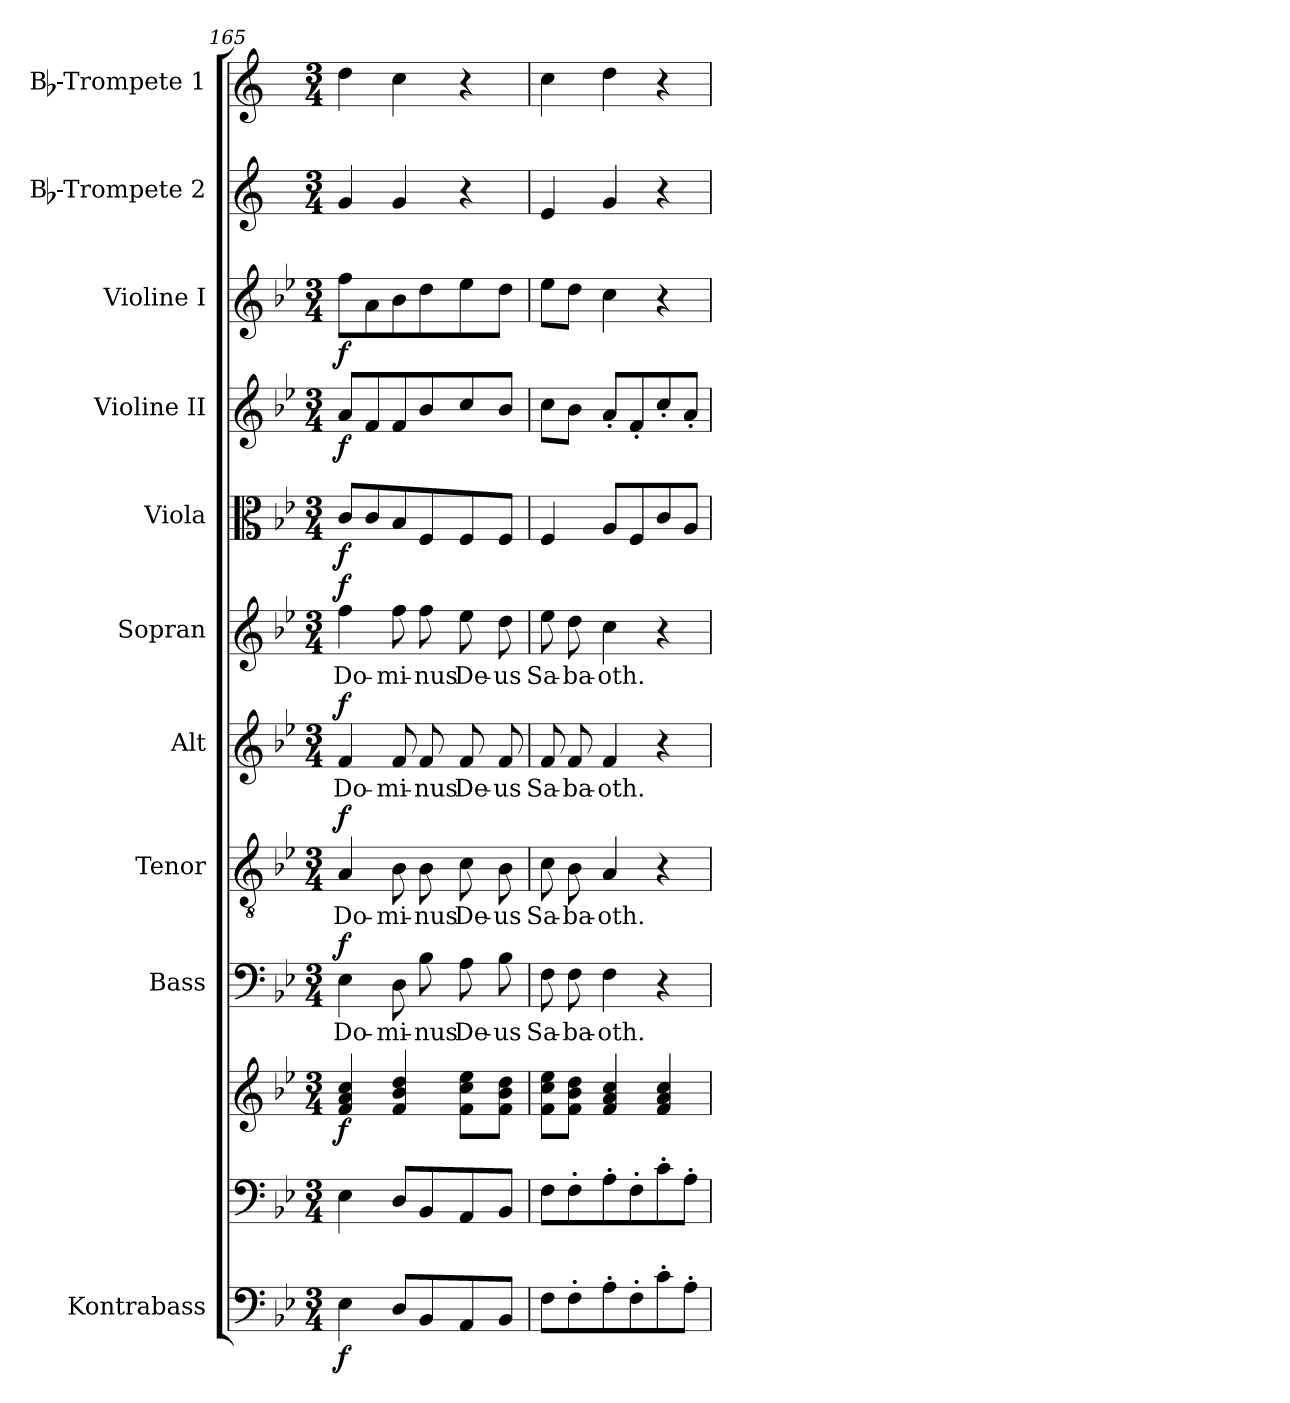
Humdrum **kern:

**kern	**dynam	**kern	**kern	**dynam	**kern	**text	**dynam	**kern	**text	**dynam	**kern	**text	**dynam	**kern	**text	**dynam	**kern	**dynam	**kern	**dynam	**kern	**dynam	**kern	**kern
*part11	*part11	*part10	*part10	*part10	*part9	*part9	*part9	*part8	*part8	*part8	*part7	*part7	*part7	*part6	*part6	*part6	*part5	*part5	*part4	*part4	*part3	*part3	*part2	*part1
*staff12	*staff12	*staff11	*staff10	*staff10/11	*staff9	*staff9	*staff9	*staff8	*staff8	*staff8	*staff7	*staff7	*staff7	*staff6	*staff6	*staff6	*staff5	*staff5	*staff4	*staff4	*staff3	*staff3	*staff2	*staff1
*I"Kontrabass	*	*	*	*	*I"Bass	*	*	*I"Tenor	*	*	*I"Alt	*	*	*I"Sopran	*	*	*I"Viola	*	*I"Violine II	*	*I"Violine I	*	*I"Bb-Trompete 2	*I"Bb-Trompete 1
*I'Kb.	*	*	*	*	*I'B.	*	*	*I'T.	*	*	*I'A.	*	*	*I'S.	*	*	*I'Vla.	*	*I'Vl. II	*	*I'Vl. I	*	*I'Bb Trp. 2	*I'Bb Trp. 1
*clefF4	*	*clefF4	*clefG2	*	*clefF4	*	*	*clefGv2	*	*	*clefG2	*	*	*clefG2	*	*	*clefC3	*	*clefG2	*	*clefG2	*	*clefG2	*clefG2
*ITrd7c12	*	*	*	*	*	*	*	*	*	*	*	*	*	*	*	*	*	*	*	*	*	*	*ITrd1c2	*ITrd1c2
*k[b-e-]	*	*k[b-e-]	*k[b-e-]	*	*k[b-e-]	*	*	*k[b-e-]	*	*	*k[b-e-]	*	*	*k[b-e-]	*	*	*k[b-e-]	*	*k[b-e-]	*	*k[b-e-]	*	*k[b-e-]	*k[b-e-]
*B-:	*	*B-:	*B-:	*	*B-:	*	*	*B-:	*	*	*B-:	*	*	*B-:	*	*	*B-:	*	*B-:	*	*B-:	*	*B-:	*B-:
*M3/4	*	*M3/4	*M3/4	*	*M3/4	*	*	*M3/4	*	*	*M3/4	*	*	*M3/4	*	*	*M3/4	*	*M3/4	*	*M3/4	*	*M3/4	*M3/4
=165	=165	=165	=165	=165	=165	=165	=165	=165	=165	=165	=165	=165	=165	=165	=165	=165	=165	=165	=165	=165	=165	=165	=165	=165
!	!LO:DY:b	!	!	!LO:DY:b	!	!LO:LY:b	!LO:DY:a	!	!LO:LY:b	!LO:DY:a	!	!LO:LY:b	!LO:DY:a	!	!LO:LY:b	!LO:DY:a	!	!LO:DY:b	!	!LO:DY:b	!	!LO:DY:b	!	!
4EE-\	f	4E-\	4f/ 4a/ 4cc/	f	4E-\	Do-	f	4A/	Do-	f	4f/	Do-	f	4ff\	Do-	f	8c/L	f	8a/L	f	8ff\L	f	4f/	4cc\
.	.	.	.	.	.	.	.	.	.	.	.	.	.	.	.	.	8c/	.	8f/	.	8a\	.	.	.
!	!	!	!	!	!	!LO:LY:b	!	!	!LO:LY:b	!	!	!LO:LY:b	!	!	!LO:LY:b	!	!	!	!	!	!	!	!	!
8DD/L	.	8D/L	4f/ 4b-/ 4dd/	.	8D\	-mi-	.	8B-\	-mi-	.	8f/	-mi-	.	8ff\	-mi-	.	8B-/	.	8f/	.	8b-\	.	4f/	4b-\
!	!	!	!	!	!	!LO:LY:b	!	!	!LO:LY:b	!	!	!LO:LY:b	!	!	!LO:LY:b	!	!	!	!	!	!	!	!	!
8BBB-/	.	8BB-/	.	.	8B-\	-nus	.	8B-\	-nus	.	8f/	-nus	.	8ff\	-nus	.	8F/	.	8b-/	.	8dd\	.	.	.
!	!	!	!	!	!	!LO:LY:b	!	!	!LO:LY:b	!	!	!LO:LY:b	!	!	!LO:LY:b	!	!	!	!	!	!	!	!	!
8AAA/	.	8AA/	8f\ 8cc\ 8ee-\L	.	8A\	De-	.	8c\	De-	.	8f/	De-	.	8ee-\	De-	.	8F/	.	8cc/	.	8ee-\	.	4r	4r
!	!	!	!	!	!	!LO:LY:b	!	!	!LO:LY:b	!	!	!LO:LY:b	!	!	!LO:LY:b	!	!	!	!	!	!	!	!	!
8BBB-/J	.	8BB-/J	8f\ 8b-\ 8dd\J	.	8B-\	-us	.	8B-\	-us	.	8f/	-us	.	8dd\	-us	.	8F/J	.	8b-/J	.	8dd\J	.	.	.
=166	=166	=166	=166	=166	=166	=166	=166	=166	=166	=166	=166	=166	=166	=166	=166	=166	=166	=166	=166	=166	=166	=166	=166	=166
!	!	!	!	!	!	!LO:LY:b	!	!	!LO:LY:b	!	!	!LO:LY:b	!	!	!LO:LY:b	!	!	!	!	!	!	!	!	!
8FF\L	.	8F\L	8f\ 8cc\ 8ee-\L	.	8F\	Sa-	.	8c\	Sa-	.	8f/	Sa-	.	8ee-\	Sa-	.	4F/	.	8cc\L	.	8ee-\L	.	4d/	4b-\
!	!	!	!	!	!	!LO:LY:b	!	!	!LO:LY:b	!	!	!LO:LY:b	!	!	!LO:LY:b	!	!	!	!	!	!	!	!	!
8FF'>\	.	8F'>\	8f\ 8b-\ 8dd\J	.	8F\	-ba-	.	8B-\	-ba-	.	8f/	-ba-	.	8dd\	-ba-	.	.	.	8b-\J	.	8dd\J	.	.	.
!	!	!	!	!	!	!LO:LY:b	!	!	!LO:LY:b	!	!	!LO:LY:b	!	!	!LO:LY:b	!	!	!	!	!	!	!	!	!
8AA'>\	.	8A'>\	4f/ 4a/ 4cc/	.	4F\	-oth.	.	4A/	-oth.	.	4f/	-oth.	.	4cc\	-oth.	.	8A/L	.	8a'</L	.	4cc\	.	4f/	4cc\
8FF'>\	.	8F'>\	.	.	.	.	.	.	.	.	.	.	.	.	.	.	8F/	.	8f'</	.	.	.	.	.
8C'>\	.	8c'>\	4f/ 4a/ 4cc/	.	4r	.	.	4r	.	.	4r	.	.	4r	.	.	8c/	.	8cc'</	.	4r	.	4r	4r
8AA'>\J	.	8A'>\J	.	.	.	.	.	.	.	.	.	.	.	.	.	.	8A/J	.	8a'</J	.	.	.	.	.
=	=	=	=	=	=	=	=	=	=	=	=	=	=	=	=	=	=	=	=	=	=	=	=	=
*-	*-	*-	*-	*-	*-	*-	*-	*-	*-	*-	*-	*-	*-	*-	*-	*-	*-	*-	*-	*-	*-	*-	*-	*-
